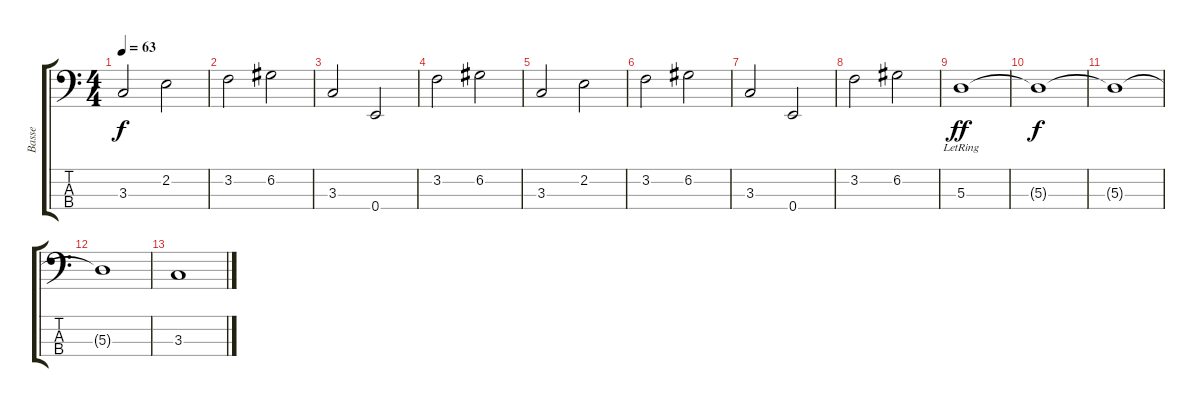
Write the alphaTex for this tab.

\track ("Basse" "Basse") {instrument acousticguitarnylon}
\staff {score tabs}
\tuning (G2 D2 A1 E1) {hide}
\ts (4 4)
\tempo 63
\clef f4
\ks c
3.3.2{dy f} 2.2.2 |
3.2.2 6.2.2 |
3.3.2 0.4.2 |
3.2.2 6.2.2 |
3.3.2 2.2.2 |
3.2.2 6.2.2 |
3.3.2 0.4.2 |
3.2.2 6.2.2 |
5.3{lr}.1{dy ff} |
5.3{t}.1{dy f} |
5.3{t}.1 |
5.3{t}.1 |
3.3.1
